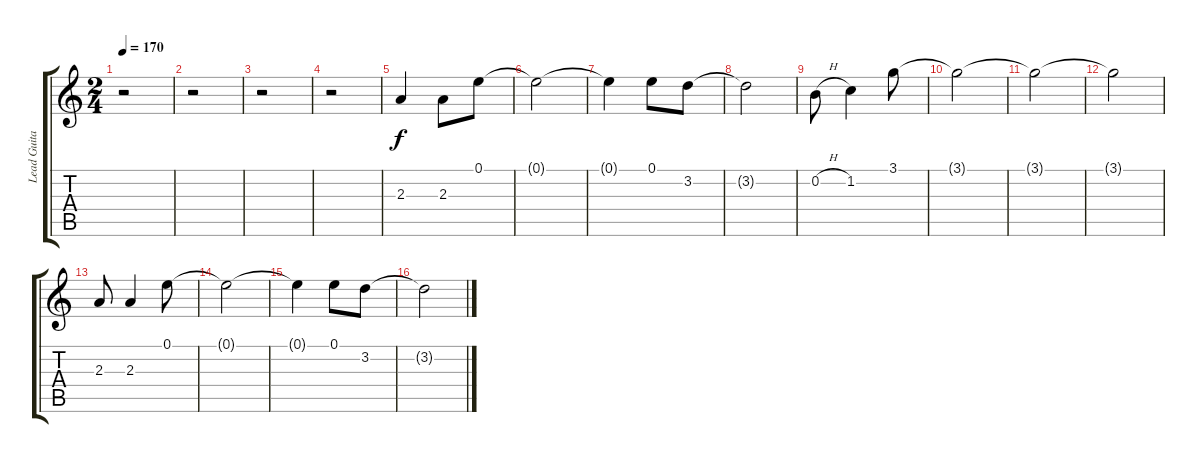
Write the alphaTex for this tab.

\track ("Lead Guitar" "Lead Guita") {instrument overdrivenguitar}
\staff {score tabs}
\tuning (E4 B3 G3 D3 A2 E2) {hide}
\ts (2 4)
\tempo 170
\clef g2
\ks c
r.2{dy f} |
r.2 |
r.2 |
r.2 |
2.3.4 2.3.8 0.1.8 |
0.1{t}.2 |
0.1{t}.4 0.1.8 3.2.8 |
3.2{t}.2 |
0.2{h}.8 1.2.4 3.1.8 |
3.1{t}.2 |
3.1{t}.2 |
3.1{t}.2 |
2.3.8 2.3.4 0.1.8 |
0.1{t}.2 |
0.1{t}.4 0.1.8 3.2.8 |
3.2{t}.2
